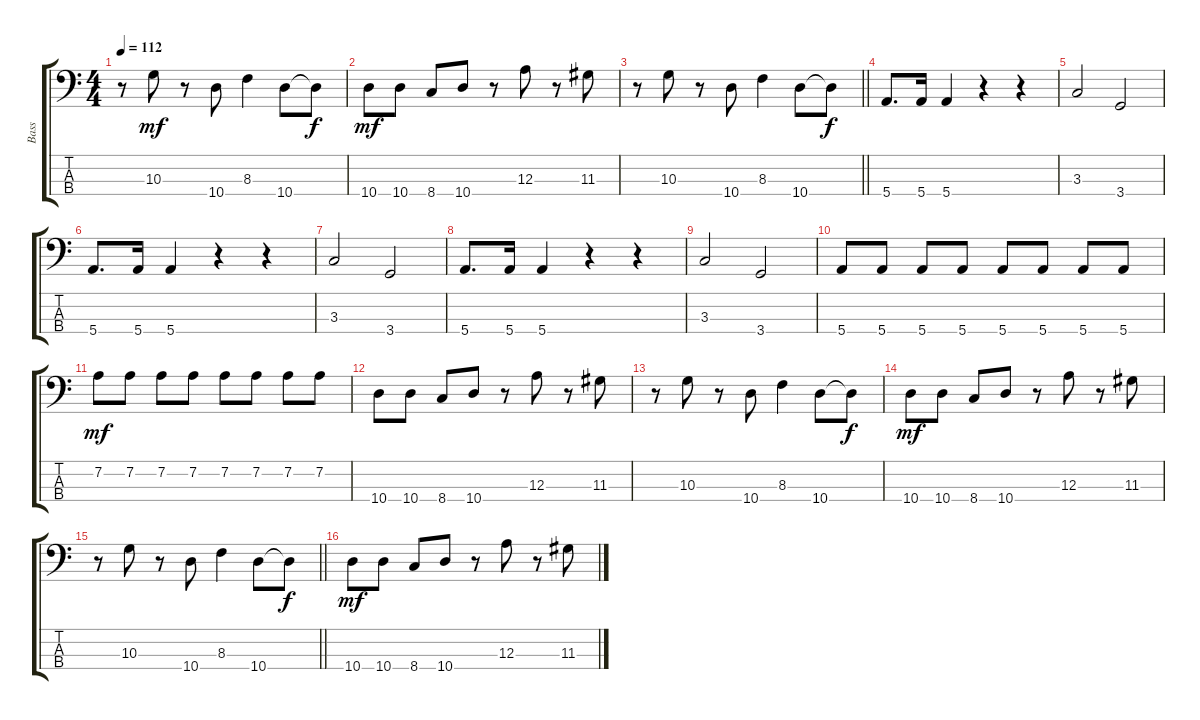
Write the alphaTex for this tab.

\track ("Bass" "Bass") {instrument electricbassfinger}
\staff {score tabs}
\tuning (G2 D2 A1 E1) {hide}
\ts (4 4)
\tempo 112
\clef f4
\ks c
r.8{dy mf} 10.3.8 r.8 10.4.8 8.3.4 10.4.8 10.4{t}.8{dy f} |
10.4.8{dy mf} 10.4.8 8.4.8 10.4.8 r.8 12.3.8 r.8 11.3.8 |
\barLineRight lightlight
r.8 10.3.8 r.8 10.4.8 8.3.4 10.4.8 10.4{t}.8{dy f} |
5.4.8{d} 5.4.16 5.4.4 r.4 r.4 |
3.3.2 3.4.2 |
5.4.8{d} 5.4.16 5.4.4 r.4 r.4 |
3.3.2 3.4.2 |
5.4.8{d} 5.4.16 5.4.4 r.4 r.4 |
3.3.2 3.4.2 |
5.4.8 5.4.8 5.4.8 5.4.8 5.4.8 5.4.8 5.4.8 5.4.8 |
7.2.8{dy mf} 7.2.8 7.2.8 7.2.8 7.2.8 7.2.8 7.2.8 7.2.8 |
10.4.8 10.4.8 8.4.8 10.4.8 r.8 12.3.8 r.8 11.3.8 |
r.8 10.3.8 r.8 10.4.8 8.3.4 10.4.8 10.4{t}.8{dy f} |
10.4.8{dy mf} 10.4.8 8.4.8 10.4.8 r.8 12.3.8 r.8 11.3.8 |
\barLineRight lightlight
r.8 10.3.8 r.8 10.4.8 8.3.4 10.4.8 10.4{t}.8{dy f} |
10.4.8{dy mf} 10.4.8 8.4.8 10.4.8 r.8 12.3.8 r.8 11.3.8
